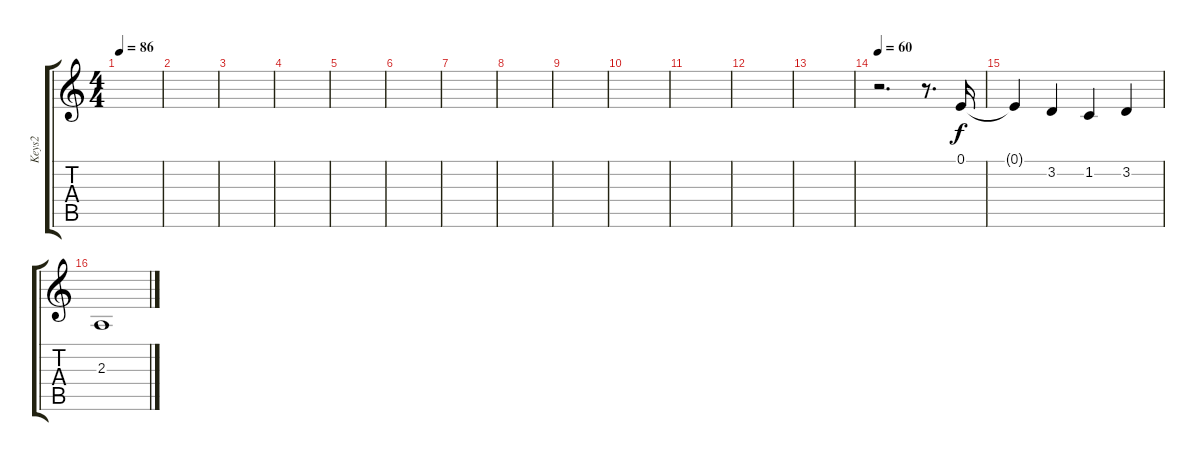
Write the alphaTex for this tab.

\track ("Keys2" "Keys2") {instrument stringensemble1}
\staff {score tabs}
\tuning (E4 B3 G3 D3 A2 E2) {hide}
\ts (4 4)
\tempo 86
\clef g2
\ks c
|
|
|
|
|
|
|
|
|
|
|
|
|
\tempo 60
r.2{d} r.8{d} 0.1.16 |
0.1{t}.4 3.2.4 1.2.4 3.2.4 |
2.3.1{volume 0}
